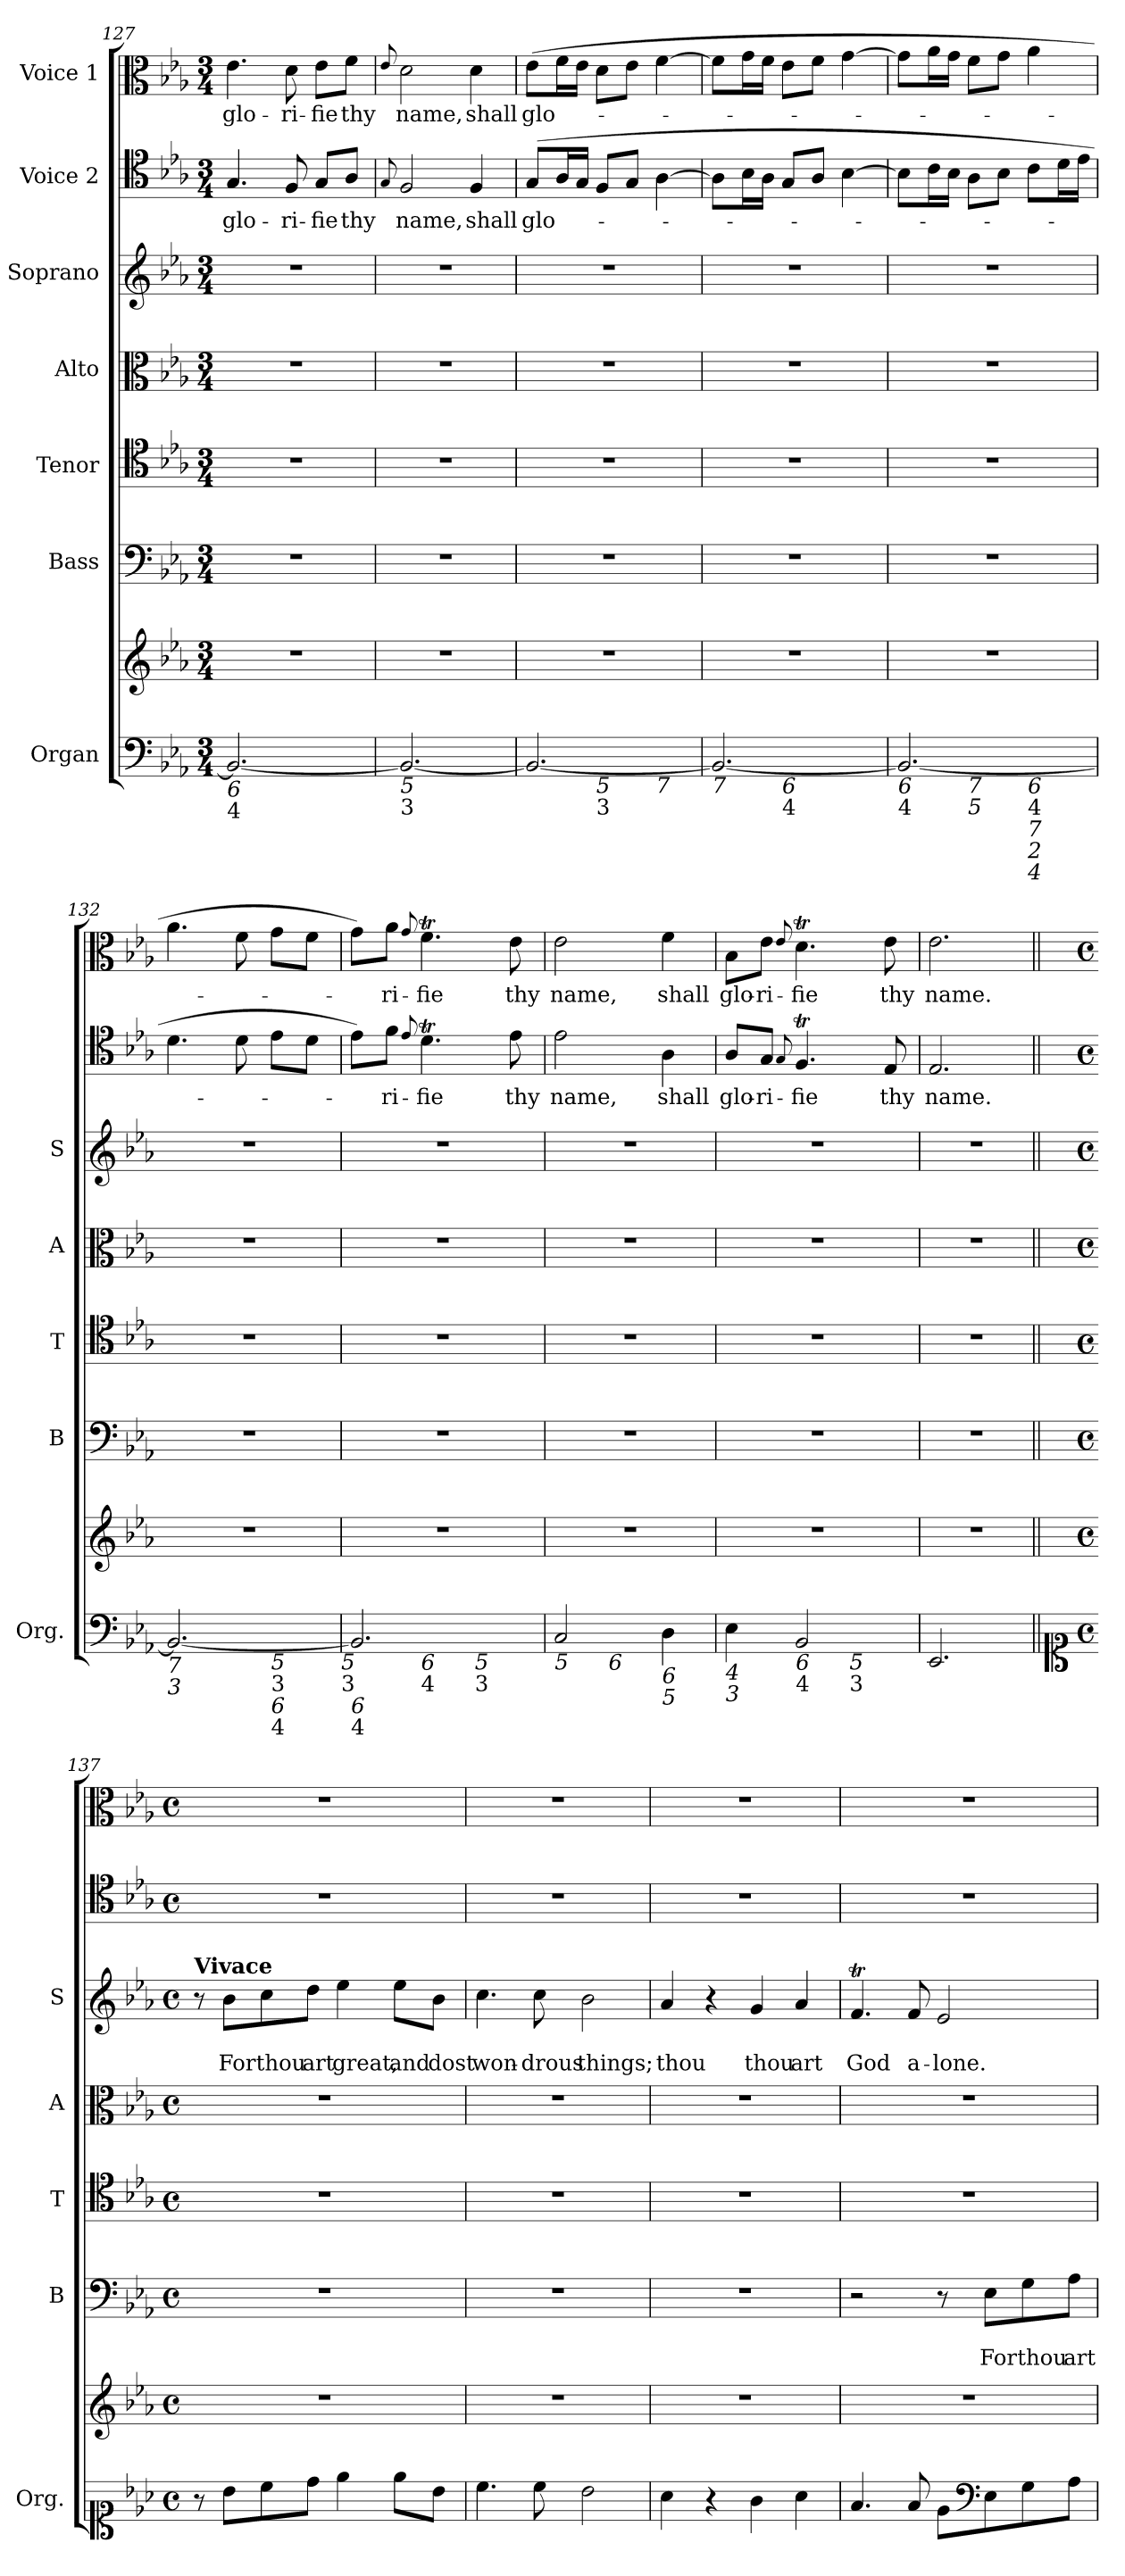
**kern	**kern	**kern	**text	**text	**kern	**kern	**kern	**text	**text	**kern	**text	**kern	**text
*part7	*part7	*part6	*part6	*part6	*part5	*part4	*part3	*part3	*part3	*part2	*part2	*part1	*part1
*staff8	*staff7	*staff6	*staff6	*staff6	*staff5	*staff4	*staff3	*staff3	*staff3	*staff2	*staff2	*staff1	*staff1
*I"Organ	*	*I"Bass	*	*	*I"Tenor	*I"Alto	*I"Soprano	*	*	*I"Voice 2	*	*I"Voice 1	*
*I'Org.	*	*I'B	*	*	*I'T	*I'A	*I'S	*	*	*	*	*	*
!!LO:LB:g=z
*clefF4	*clefG2	*clefF4	*	*	*clefC4	*clefC3	*clefG2	*	*	*clefC4	*	*clefC3	*
*k[b-e-a-]	*k[b-e-a-]	*k[b-e-a-]	*	*	*k[b-e-a-]	*k[b-e-a-]	*k[b-e-a-]	*	*	*k[b-e-a-]	*	*k[b-e-a-]	*
*E-:	*E-:	*E-:	*	*	*E-:	*E-:	*E-:	*	*	*E-:	*	*E-:	*
*M3/4	*M3/4	*M3/4	*	*	*M3/4	*M3/4	*M3/4	*	*	*M3/4	*	*M3/4	*
=127	=127	=127	=127	=127	=127	=127	=127	=127	=127	=127	=127	=127	=127
!LO:TX:b:i:t=6	!	!	!	!	!	!	!	!	!	!	!	!	!
!LO:TX:b:t=4	!	!	!	!	!	!	!	!	!	!	!	!	!
!	!	!	!	!	!	!	!	!	!	!	!LO:LY:b	!	!LO:LY:b
2.BB-/_	2.r	2.r	.	.	2.r	2.r	2.r	.	.	4.G/	glo-	4.e-\	glo-
!	!	!	!	!	!	!	!	!	!	!	!LO:LY:b	!	!LO:LY:b
.	.	.	.	.	.	.	.	.	.	8F/	-ri-	8d\	-ri-
!	!	!	!	!	!	!	!	!	!	!	!LO:LY:b	!	!LO:LY:b
.	.	.	.	.	.	.	.	.	.	8G/L	-fie	8e-\L	-fie
!	!	!	!	!	!	!	!	!	!	!	!LO:LY:b	!	!LO:LY:b
.	.	.	.	.	.	.	.	.	.	8A-/J	thy	8f\J	thy
=128	=128	=128	=128	=128	=128	=128	=128	=128	=128	=128	=128	=128	=128
.	.	.	.	.	.	.	.	.	.	8qqG/	.	8qqe-/	.
!LO:TX:b:i:t=5	!	!	!	!	!	!	!	!	!	!	!	!	!
!LO:TX:b:t=3	!	!	!	!	!	!	!	!	!	!	!	!	!
!	!	!	!	!	!	!	!	!	!	!	!LO:LY:b	!	!LO:LY:b
2.BB-/_	2.r	2.r	.	.	2.r	2.r	2.r	.	.	2F/	name,	2d\	name,
!	!	!	!	!	!	!	!	!	!	!	!LO:LY:b	!	!LO:LY:b
.	.	.	.	.	.	.	.	.	.	4F/	shall	4d\	shall
=129	=129	=129	=129	=129	=129	=129	=129	=129	=129	=129	=129	=129	=129
!LO:TX:b:i:t=6	!	!	!	!	!	!	!	!	!	!	!	!	!
!LO:TX:b:t=4	!	!	!	!	!	!	!	!	!	!	!	!	!
!	!	!	!	!	!	!	!	!	!	!	!LO:LY:b	!	!LO:LY:b
*^	*	*	*	*	*	*	*	*	*	*	*	*	*
*	*^	*	*	*	*	*	*	*	*	*	*	*	*	*
2.BB-/_	4ryy	2ryy	2.r	2.r	.	.	2.r	2.r	2.r	.	.	(>8G/L	glo-	(>8e-\L	glo-
.	.	.	.	.	.	.	.	.	.	.	.	16A-/L	.	16f\L	.
.	.	.	.	.	.	.	.	.	.	.	.	16G/JJ	.	16e-\JJ	.
!	!LO:TX:b:i:t=5	!	!	!	!	!	!	!	!	!	!	!	!	!	!
!	!LO:TX:b:t=3	!	!	!	!	!	!	!	!	!	!	!	!	!	!
.	2ryy	.	.	.	.	.	.	.	.	.	.	8F/L	.	8d\L	.
.	.	.	.	.	.	.	.	.	.	.	.	8G/J	.	8e-\J	.
!	!	!LO:TX:b:i:t=7	!	!	!	!	!	!	!	!	!	!	!	!	!
.	.	4ryy	.	.	.	.	.	.	.	.	.	[4A-\	.	[4f\	.
=130	=130	=130	=130	=130	=130	=130	=130	=130	=130	=130	=130	=130	=130	=130	=130
!LO:TX:b:i:t=7	!	!	!	!	!	!	!	!	!	!	!	!	!	!	!
*	*v	*v	*	*	*	*	*	*	*	*	*	*	*	*	*
2.BB-/_	4ryy	2.r	2.r	.	.	2.r	2.r	2.r	.	.	8A-\L]	.	8f\L]	.
.	.	.	.	.	.	.	.	.	.	.	16B-\L	.	16g\L	.
.	.	.	.	.	.	.	.	.	.	.	16A-\JJ	.	16f\JJ	.
!	!LO:TX:b:i:t=6	!	!	!	!	!	!	!	!	!	!	!	!	!
!	!LO:TX:b:t=4	!	!	!	!	!	!	!	!	!	!	!	!	!
.	2ryy	.	.	.	.	.	.	.	.	.	8G/L	.	8e-\L	.
.	.	.	.	.	.	.	.	.	.	.	8A-/J	.	8f\J	.
.	.	.	.	.	.	.	.	.	.	.	[4B-\	.	[4g\	.
=131	=131	=131	=131	=131	=131	=131	=131	=131	=131	=131	=131	=131	=131	=131
!LO:TX:b:i:t=6	!	!	!	!	!	!	!	!	!	!	!	!	!	!
!LO:TX:b:t=4	!	!	!	!	!	!	!	!	!	!	!	!	!	!
*	*^	*	*	*	*	*	*	*	*	*	*	*	*	*
2.BB-/_	4ryy	2ryy	2.r	2.r	.	.	2.r	2.r	2.r	.	.	8B-\L]	.	8g\L]	.
.	.	.	.	.	.	.	.	.	.	.	.	16c\L	.	16a-\L	.
.	.	.	.	.	.	.	.	.	.	.	.	16B-\JJ	.	16g\JJ	.
!	!LO:TX:b:i:t=7	!	!	!	!	!	!	!	!	!	!	!	!	!	!
!	!LO:TX:b:i:t=5	!	!	!	!	!	!	!	!	!	!	!	!	!	!
.	2ryy	.	.	.	.	.	.	.	.	.	.	8A-\L	.	8f\L	.
.	.	.	.	.	.	.	.	.	.	.	.	8B-\J	.	8g\J	.
!	!	!LO:TX:b:i:t=6	!	!	!	!	!	!	!	!	!	!	!	!	!
!	!	!LO:TX:b:t=4	!	!	!	!	!	!	!	!	!	!	!	!	!
!	!	!LO:TX:b:i:t=7	!	!	!	!	!	!	!	!	!	!	!	!	!
!	!	!LO:TX:b:i:t=2	!	!	!	!	!	!	!	!	!	!	!	!	!
!	!	!LO:TX:b:i:t=4	!	!	!	!	!	!	!	!	!	!	!	!	!
.	.	4ryy	.	.	.	.	.	.	.	.	.	8c\L	.	4a-\	.
.	.	.	.	.	.	.	.	.	.	.	.	16d\L	.	.	.
.	.	.	.	.	.	.	.	.	.	.	.	16e-\JJ	.	.	.
!!LO:PB:g=z
=132	=132	=132	=132	=132	=132	=132	=132	=132	=132	=132	=132	=132	=132	=132	=132
!LO:TX:b:i:t=7	!	!	!	!	!	!	!	!	!	!	!	!	!	!	!
!LO:TX:b:i:t=3	!	!	!	!	!	!	!	!	!	!	!	!	!	!	!
*	*v	*v	*	*	*	*	*	*	*	*	*	*	*	*	*
2.BB-/_	2ryy	2.r	2.r	.	.	2.r	2.r	2.r	.	.	4.d\	.	4.a-\	.
.	.	.	.	.	.	.	.	.	.	.	8d\	.	8f\	.
!	!LO:TX:b:i:t=5	!	!	!	!	!	!	!	!	!	!	!	!	!
!	!LO:TX:b:t=3	!	!	!	!	!	!	!	!	!	!	!	!	!
!	!LO:TX:b:i:t=6	!	!	!	!	!	!	!	!	!	!	!	!	!
!	!LO:TX:b:t=4	!	!	!	!	!	!	!	!	!	!	!	!	!
.	4ryy	.	.	.	.	.	.	.	.	.	8e-\L	.	8g\L	.
.	.	.	.	.	.	.	.	.	.	.	8d\J	.	8f\J	.
!LO:TX:b:i:t=5	!	!	!	!	!	!	!	!	!	!	!	!	!	!
!LO:TX:b:t=3	!	!	!	!	!	!	!	!	!	!	!	!	!	!
=133	=133	=133	=133	=133	=133	=133	=133	=133	=133	=133	=133	=133	=133	=133
!LO:TX:b:i:t=6	!	!	!	!	!	!	!	!	!	!	!	!	!	!
!LO:TX:b:t=4	!	!	!	!	!	!	!	!	!	!	!	!	!	!
*	*^	*	*	*	*	*	*	*	*	*	*	*	*	*
2.BB-/]	4ryy	2ryy	2.r	2.r	.	.	2.r	2.r	2.r	.	.	8e-\L)	.	8g\L)	.
!	!	!	!	!	!	!	!	!	!	!	!	!	!LO:LY:b	!	!LO:LY:b
.	.	.	.	.	.	.	.	.	.	.	.	8f\J	-ri-	8a-\J	-ri-
.	.	.	.	.	.	.	.	.	.	.	.	8qqe-/	.	8qqg/	.
!	!LO:TX:b:i:t=6	!	!	!	!	!	!	!	!	!	!	!	!	!	!
!	!LO:TX:b:t=4	!	!	!	!	!	!	!	!	!	!	!	!	!	!
!	!	!	!	!	!	!	!	!	!	!	!	!	!LO:LY:b	!	!LO:LY:b
.	2ryy	.	.	.	.	.	.	.	.	.	.	4.dt\	-fie	4.fT\	-fie
!	!	!LO:TX:b:i:t=5	!	!	!	!	!	!	!	!	!	!	!	!	!
!	!	!LO:TX:b:t=3	!	!	!	!	!	!	!	!	!	!	!	!	!
.	.	4ryy	.	.	.	.	.	.	.	.	.	.	.	.	.
!	!	!	!	!	!	!	!	!	!	!	!	!	!LO:LY:b	!	!LO:LY:b
.	.	.	.	.	.	.	.	.	.	.	.	8e-\	thy	8e-\	thy
=134	=134	=134	=134	=134	=134	=134	=134	=134	=134	=134	=134	=134	=134	=134	=134
!LO:TX:b:i:t=5	!	!	!	!	!	!	!	!	!	!	!	!	!	!	!
!	!	!	!	!	!	!	!	!	!	!	!	!	!LO:LY:b	!	!LO:LY:b
*	*v	*v	*	*	*	*	*	*	*	*	*	*	*	*	*
2C/	4ryy	2.r	2.r	.	.	2.r	2.r	2.r	.	.	2e-\	name,	2e-\	name,
!	!LO:TX:b:i:t=6	!	!	!	!	!	!	!	!	!	!	!	!	!
.	2ryy	.	.	.	.	.	.	.	.	.	.	.	.	.
!LO:TX:b:i:t=6	!	!	!	!	!	!	!	!	!	!	!	!	!	!
!LO:TX:b:i:t=5	!	!	!	!	!	!	!	!	!	!	!	!	!	!
!	!	!	!	!	!	!	!	!	!	!	!	!LO:LY:b	!	!LO:LY:b
4D\	.	.	.	.	.	.	.	.	.	.	4A-\	shall	4f\	shall
=135	=135	=135	=135	=135	=135	=135	=135	=135	=135	=135	=135	=135	=135	=135
!LO:TX:b:i:t=4	!	!	!	!	!	!	!	!	!	!	!	!	!	!
!LO:TX:b:i:t=3	!	!	!	!	!	!	!	!	!	!	!	!	!	!
!	!	!	!	!	!	!	!	!	!	!	!	!LO:LY:b	!	!LO:LY:b
4E-\	2ryy	2.r	2.r	.	.	2.r	2.r	2.r	.	.	8A-/L	glo-	8B-\L	glo-
!	!	!	!	!	!	!	!	!	!	!	!	!LO:LY:b	!	!LO:LY:b
.	.	.	.	.	.	.	.	.	.	.	8G/J	-ri-	8e-\J	-ri-
.	.	.	.	.	.	.	.	.	.	.	8qqG/	.	8qqe-/	.
!LO:TX:b:i:t=6	!	!	!	!	!	!	!	!	!	!	!	!	!	!
!LO:TX:b:t=4	!	!	!	!	!	!	!	!	!	!	!	!	!	!
!	!	!	!	!	!	!	!	!	!	!	!	!LO:LY:b	!	!LO:LY:b
2BB-/	.	.	.	.	.	.	.	.	.	.	4.FT/	-fie	4.dt\	-fie
!	!LO:TX:b:i:t=5	!	!	!	!	!	!	!	!	!	!	!	!	!
!	!LO:TX:b:t=3	!	!	!	!	!	!	!	!	!	!	!	!	!
.	4ryy	.	.	.	.	.	.	.	.	.	.	.	.	.
!	!	!	!	!	!	!	!	!	!	!	!	!LO:LY:b	!	!LO:LY:b
.	.	.	.	.	.	.	.	.	.	.	8E-/	thy	8e-\	thy
=136	=136	=136	=136	=136	=136	=136	=136	=136	=136	=136	=136	=136	=136	=136
!	!	!	!	!	!	!	!	!	!	!	!	!LO:LY:b	!	!LO:LY:b
*v	*v	*	*	*	*	*	*	*	*	*	*	*	*	*
2.EE-/	2.r	2.r	.	.	2.r	2.r	2.r	.	.	2.E-/	name.	2.e-\	name.
!!LO:LB:g=z
=137||	=137||	=137||	=137||	=137||	=137||	=137||	=137||	=137||	=137||	=137||	=137||	=137||	=137||
*clefC1	*	*	*	*	*	*	*	*	*	*	*	*	*
*M4/4	*M4/4	*M4/4	*	*	*M4/4	*M4/4	*M4/4	*	*	*M4/4	*	*M4/4	*
*met(c)	*met(c)	*met(c)	*	*	*met(c)	*met(c)	*met(c)	*	*	*met(c)	*	*met(c)	*
*	*	*	*	*	*	*	*MM110	*	*	*	*	*	*
!	!	!	!	!	!	!	!LO:TX:a:B:t=Vivace	!	!	!	!	!	!
8r	1r	1r	.	.	1r	1r	8r	.	.	1r	.	1r	.
!	!	!	!	!	!	!	!	!	!LO:LY:b	!	!	!	!
8b-\L	.	.	.	.	.	.	8b-\L	.	For	.	.	.	.
!	!	!	!	!	!	!	!	!	!LO:LY:b	!	!	!	!
8cc\	.	.	.	.	.	.	8cc\	.	thou	.	.	.	.
!	!	!	!	!	!	!	!	!	!LO:LY:b	!	!	!	!
8dd\J	.	.	.	.	.	.	8dd\J	.	art	.	.	.	.
!	!	!	!	!	!	!	!	!	!LO:LY:b	!	!	!	!
4ee-\	.	.	.	.	.	.	4ee-\	.	great,	.	.	.	.
!	!	!	!	!	!	!	!	!	!LO:LY:b	!	!	!	!
8ee-\L	.	.	.	.	.	.	8ee-\L	.	and	.	.	.	.
!	!	!	!	!	!	!	!	!	!LO:LY:b	!	!	!	!
8b-\J	.	.	.	.	.	.	8b-\J	.	dost	.	.	.	.
=138	=138	=138	=138	=138	=138	=138	=138	=138	=138	=138	=138	=138	=138
!	!	!	!	!	!	!	!	!	!LO:LY:b	!	!	!	!
4.cc\	1r	1r	.	.	1r	1r	4.cc\	.	won-	1r	.	1r	.
!	!	!	!	!	!	!	!	!	!LO:LY:b	!	!	!	!
8cc\	.	.	.	.	.	.	8cc\	.	-drous	.	.	.	.
!	!	!	!	!	!	!	!	!	!LO:LY:b	!	!	!	!
2b-\	.	.	.	.	.	.	2b-\	.	things;	.	.	.	.
=139	=139	=139	=139	=139	=139	=139	=139	=139	=139	=139	=139	=139	=139
!	!	!	!	!	!	!	!	!	!LO:LY:b	!	!	!	!
4a-\	1r	1r	.	.	1r	1r	4a-/	.	thou	1r	.	1r	.
4r	.	.	.	.	.	.	4r	.	.	.	.	.	.
!	!	!	!	!	!	!	!	!	!LO:LY:b	!	!	!	!
4g\	.	.	.	.	.	.	4g/	.	thou	.	.	.	.
!	!	!	!	!	!	!	!	!	!LO:LY:b	!	!	!	!
4a-\	.	.	.	.	.	.	4a-/	.	art	.	.	.	.
=140	=140	=140	=140	=140	=140	=140	=140	=140	=140	=140	=140	=140	=140
!	!	!	!	!	!	!	!	!	!LO:LY:b	!	!	!	!
4.f/	1r	2r	.	.	1r	1r	4.fT/	.	God	1r	.	1r	.
!	!	!	!	!	!	!	!	!	!LO:LY:b	!	!	!	!
8f/	.	.	.	.	.	.	8f/	.	a-	.	.	.	.
!	!	!	!	!	!	!	!	!	!LO:LY:b	!	!	!	!
8e-\L	.	8r	.	.	.	.	2e-/	.	-lone.	.	.	.	.
*clefF4	*	*	*	*	*	*	*	*	*	*	*	*	*
!	!	!	!	!LO:LY:b	!	!	!	!	!	!	!	!	!
8E-\	.	8E-\L	.	For	.	.	.	.	.	.	.	.	.
!	!	!	!	!LO:LY:b	!	!	!	!	!	!	!	!	!
8G\	.	8G\	.	thou	.	.	.	.	.	.	.	.	.
!	!	!	!	!LO:LY:b	!	!	!	!	!	!	!	!	!
8A-\J	.	8A-\J	.	art	.	.	.	.	.	.	.	.	.
=	=	=	=	=	=	=	=	=	=	=	=	=	=
*-	*-	*-	*-	*-	*-	*-	*-	*-	*-	*-	*-	*-	*-
